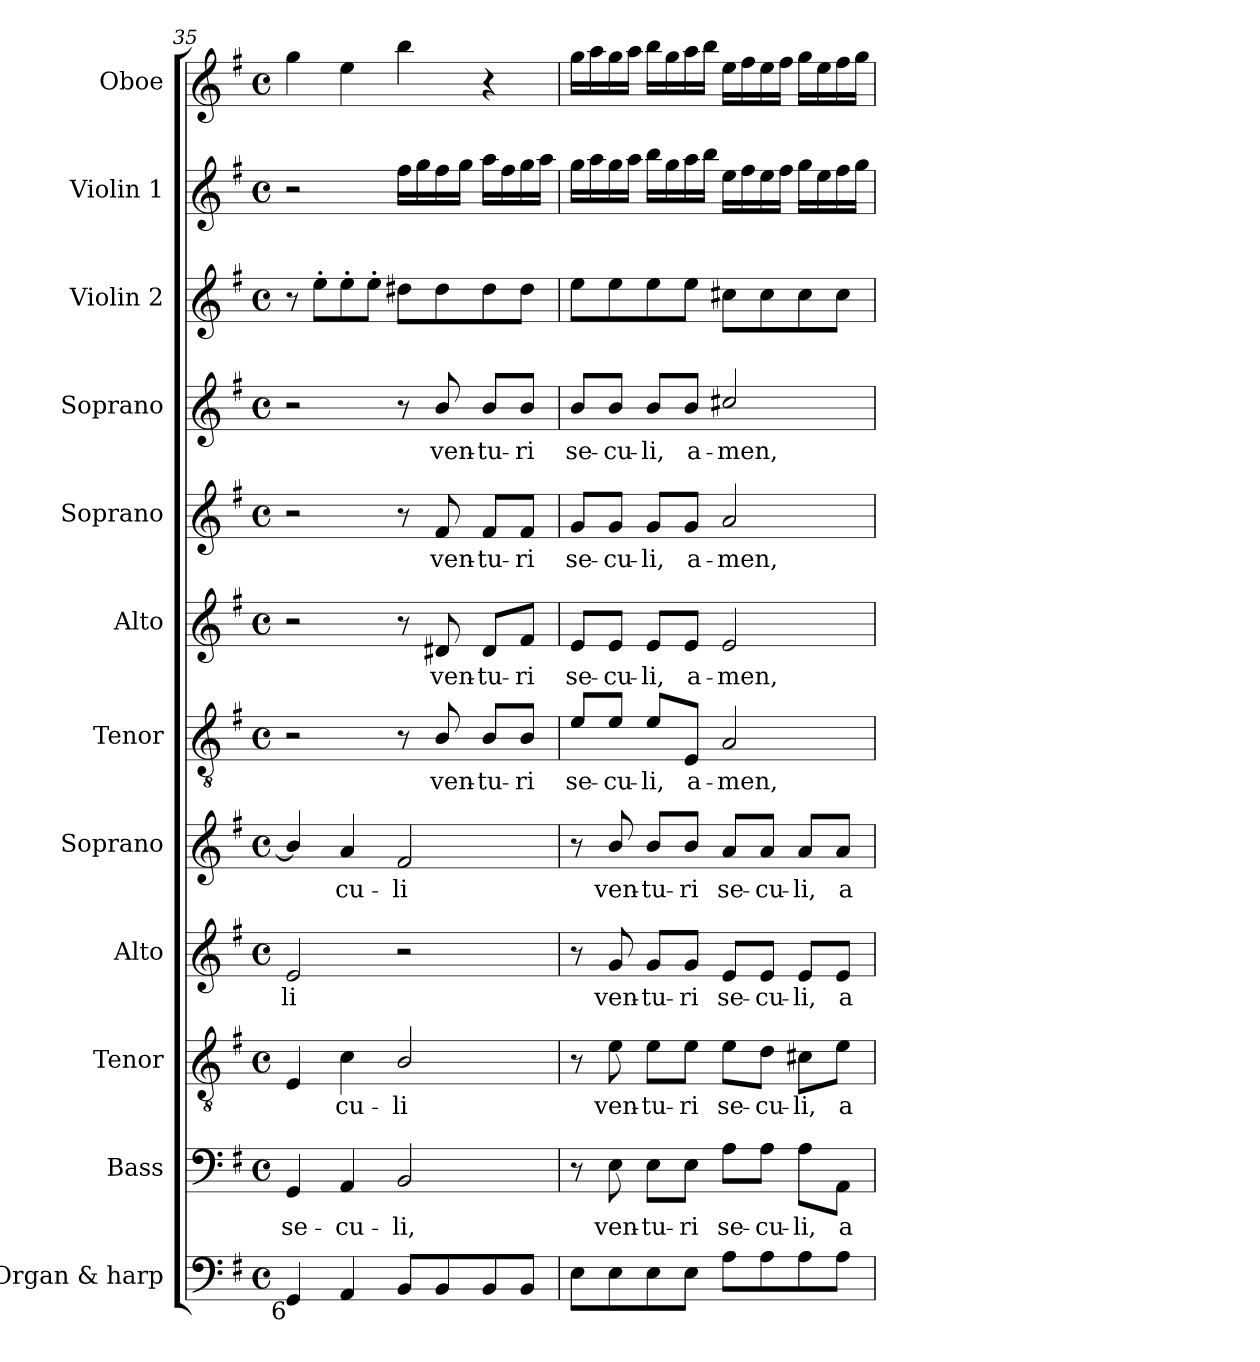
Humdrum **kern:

**kern	**kern	**text	**kern	**text	**kern	**text	**kern	**text	**kern	**text	**kern	**text	**kern	**text	**kern	**text	**kern	**kern	**kern
*part12	*part11	*part11	*part10	*part10	*part9	*part9	*part8	*part8	*part7	*part7	*part6	*part6	*part5	*part5	*part4	*part4	*part3	*part2	*part1
*staff12	*staff11	*staff11	*staff10	*staff10	*staff9	*staff9	*staff8	*staff8	*staff7	*staff7	*staff6	*staff6	*staff5	*staff5	*staff4	*staff4	*staff3	*staff2	*staff1
*I"Organ & harp	*I"Bass	*	*I"Tenor	*	*I"Alto	*	*I"Soprano	*	*I"Tenor	*	*I"Alto	*	*I"Soprano	*	*I"Soprano	*	*I"Violin 2	*I"Violin 1	*I"Oboe
*I'Org. & H.	*I'B.	*	*I'T.	*	*I'A.	*	*I'S.	*	*I'T.	*	*I'A.	*	*I'S.	*	*I'S.	*	*I'Vln. 2	*I'Vln. 1	*I'Ob.
!!LO:PB:g=z
*clefF4	*clefF4	*	*clefGv2	*	*clefG2	*	*clefG2	*	*clefGv2	*	*clefG2	*	*clefG2	*	*clefG2	*	*clefG2	*clefG2	*clefG2
*	*	*	*ITrd7c12	*	*	*	*	*	*ITrd7c12	*	*	*	*	*	*	*	*	*	*
*k[f#]	*k[f#]	*	*k[f#]	*	*k[f#]	*	*k[f#]	*	*k[f#]	*	*k[f#]	*	*k[f#]	*	*k[f#]	*	*k[f#]	*k[f#]	*k[f#]
*G:	*G:	*	*G:	*	*G:	*	*G:	*	*G:	*	*G:	*	*G:	*	*G:	*	*G:	*G:	*G:
*M4/4	*M4/4	*	*M4/4	*	*M4/4	*	*M4/4	*	*M4/4	*	*M4/4	*	*M4/4	*	*M4/4	*	*M4/4	*M4/4	*M4/4
*met(c)	*met(c)	*	*met(c)	*	*met(c)	*	*met(c)	*	*met(c)	*	*met(c)	*	*met(c)	*	*met(c)	*	*met(c)	*met(c)	*met(c)
=35	=35	=35	=35	=35	=35	=35	=35	=35	=35	=35	=35	=35	=35	=35	=35	=35	=35	=35	=35
!	!	!LO:LY:b:color=#000000	!	!	!	!	!	!	!	!	!	!	!	!	!	!	!	!	!
!LO:TX:b:rj:t=6	!	!	!	!	!	!	!	!	!	!	!	!	!	!	!	!	!	!	!
!	!	!	!	!	!	!LO:LY:b:color=#000000	!	!	!	!	!	!	!	!	!	!	!	!	!
4GGi/	4GGi/	se-	4EEi/	.	2ei/	-li	4bi/]	.	2r	.	2r	.	2r	.	2r	.	8r	2r	4ggi\
.	.	.	.	.	.	.	.	.	.	.	.	.	.	.	.	.	8ee'i\L	.	.
!	!	!LO:LY:b:color=#000000	!	!	!	!	!	!	!	!	!	!	!	!	!	!	!	!	!
!	!	!	!	!LO:LY:b:color=#000000	!	!	!	!	!	!	!	!	!	!	!	!	!	!	!
!	!	!	!	!	!	!	!	!LO:LY:b:color=#000000	!	!	!	!	!	!	!	!	!	!	!
4AAi/	4AAi/	-cu-	4Ci\	-cu-	.	.	4ai/	-cu-	.	.	.	.	.	.	.	.	8ee'i\	.	4eei\
.	.	.	.	.	.	.	.	.	.	.	.	.	.	.	.	.	8ee'i\J	.	.
!	!	!LO:LY:b:color=#000000	!	!	!	!	!	!	!	!	!	!	!	!	!	!	!	!	!
!	!	!	!	!LO:LY:b:color=#000000	!	!	!	!	!	!	!	!	!	!	!	!	!	!	!
!	!	!	!	!	!	!	!	!LO:LY:b:color=#000000	!	!	!	!	!	!	!	!	!	!	!
8BBi/L	2BBi/	-li,	2BBi/	-li	2r	.	2f#i/	-li	8r	.	8r	.	8r	.	8r	.	8dd#Xi\L	16ff#i\LL	4bbi\
.	.	.	.	.	.	.	.	.	.	.	.	.	.	.	.	.	.	16ggi\	.
!	!	!	!	!	!	!	!	!	!	!LO:LY:b:color=#000000	!	!	!	!	!	!	!	!	!
!	!	!	!	!	!	!	!	!	!	!	!	!LO:LY:b:color=#000000	!	!	!	!	!	!	!
!	!	!	!	!	!	!	!	!	!	!	!	!	!	!LO:LY:b:color=#000000	!	!	!	!	!
!	!	!	!	!	!	!	!	!	!	!	!	!	!	!	!	!LO:LY:b:color=#000000	!	!	!
8BBi/	.	.	.	.	.	.	.	.	8BBi/	ven-	8d#Xi/	ven-	8f#i/	ven-	8bi/	ven-	8dd#i\	16ff#i\	.
.	.	.	.	.	.	.	.	.	.	.	.	.	.	.	.	.	.	16ggi\JJ	.
!	!	!	!	!	!	!	!	!	!	!LO:LY:b:color=#000000	!	!	!	!	!	!	!	!	!
!	!	!	!	!	!	!	!	!	!	!	!	!LO:LY:b:color=#000000	!	!	!	!	!	!	!
!	!	!	!	!	!	!	!	!	!	!	!	!	!	!LO:LY:b:color=#000000	!	!	!	!	!
!	!	!	!	!	!	!	!	!	!	!	!	!	!	!	!	!LO:LY:b:color=#000000	!	!	!
8BBi/	.	.	.	.	.	.	.	.	8BBi/L	-tu-	8d#i/L	-tu-	8f#i/L	-tu-	8bi/L	-tu-	8dd#i\	16aai\LL	4r
.	.	.	.	.	.	.	.	.	.	.	.	.	.	.	.	.	.	16ff#i\	.
!	!	!	!	!	!	!	!	!	!	!LO:LY:b:color=#000000	!	!	!	!	!	!	!	!	!
!	!	!	!	!	!	!	!	!	!	!	!	!LO:LY:b:color=#000000	!	!	!	!	!	!	!
!	!	!	!	!	!	!	!	!	!	!	!	!	!	!LO:LY:b:color=#000000	!	!	!	!	!
!	!	!	!	!	!	!	!	!	!	!	!	!	!	!	!	!LO:LY:b:color=#000000	!	!	!
8BBi/J	.	.	.	.	.	.	.	.	8BBi/J	-ri	8f#i/J	-ri	8f#i/J	-ri	8bi/J	-ri	8dd#i\J	16ggi\	.
.	.	.	.	.	.	.	.	.	.	.	.	.	.	.	.	.	.	16aai\JJ	.
=36	=36	=36	=36	=36	=36	=36	=36	=36	=36	=36	=36	=36	=36	=36	=36	=36	=36	=36	=36
!	!	!	!	!	!	!	!	!	!	!LO:LY:b:color=#000000	!	!	!	!	!	!	!	!	!
!	!	!	!	!	!	!	!	!	!	!	!	!LO:LY:b:color=#000000	!	!	!	!	!	!	!
!	!	!	!	!	!	!	!	!	!	!	!	!	!	!LO:LY:b:color=#000000	!	!	!	!	!
!	!	!	!	!	!	!	!	!	!	!	!	!	!	!	!	!LO:LY:b:color=#000000	!	!	!
8Ei\L	8r	.	8r	.	8r	.	8r	.	8Ei/L	se-	8ei/L	se-	8gi/L	se-	8bi/L	se-	8eei\L	16ggi\LL	16ggi\LL
.	.	.	.	.	.	.	.	.	.	.	.	.	.	.	.	.	.	16aai\	16aai\
!	!	!LO:LY:b:color=#000000	!	!	!	!	!	!	!	!	!	!	!	!	!	!	!	!	!
!	!	!	!	!LO:LY:b:color=#000000	!	!	!	!	!	!	!	!	!	!	!	!	!	!	!
!	!	!	!	!	!	!LO:LY:b:color=#000000	!	!	!	!	!	!	!	!	!	!	!	!	!
!	!	!	!	!	!	!	!	!LO:LY:b:color=#000000	!	!	!	!	!	!	!	!	!	!	!
!	!	!	!	!	!	!	!	!	!	!LO:LY:b:color=#000000	!	!	!	!	!	!	!	!	!
!	!	!	!	!	!	!	!	!	!	!	!	!LO:LY:b:color=#000000	!	!	!	!	!	!	!
!	!	!	!	!	!	!	!	!	!	!	!	!	!	!LO:LY:b:color=#000000	!	!	!	!	!
!	!	!	!	!	!	!	!	!	!	!	!	!	!	!	!	!LO:LY:b:color=#000000	!	!	!
8Ei\	8Ei\	ven-	8Ei\	ven-	8gi/	ven-	8bi/	ven-	8Ei/J	-cu-	8ei/J	-cu-	8gi/J	-cu-	8bi/J	-cu-	8eei\	16ggi\	16ggi\
.	.	.	.	.	.	.	.	.	.	.	.	.	.	.	.	.	.	16aai\JJ	16aai\JJ
!	!	!LO:LY:b:color=#000000	!	!	!	!	!	!	!	!	!	!	!	!	!	!	!	!	!
!	!	!	!	!LO:LY:b:color=#000000	!	!	!	!	!	!	!	!	!	!	!	!	!	!	!
!	!	!	!	!	!	!LO:LY:b:color=#000000	!	!	!	!	!	!	!	!	!	!	!	!	!
!	!	!	!	!	!	!	!	!LO:LY:b:color=#000000	!	!	!	!	!	!	!	!	!	!	!
!	!	!	!	!	!	!	!	!	!	!LO:LY:b:color=#000000	!	!	!	!	!	!	!	!	!
!	!	!	!	!	!	!	!	!	!	!	!	!LO:LY:b:color=#000000	!	!	!	!	!	!	!
!	!	!	!	!	!	!	!	!	!	!	!	!	!	!LO:LY:b:color=#000000	!	!	!	!	!
!	!	!	!	!	!	!	!	!	!	!	!	!	!	!	!	!LO:LY:b:color=#000000	!	!	!
8Ei\	8Ei\L	-tu-	8Ei\L	-tu-	8gi/L	-tu-	8bi/L	-tu-	8Ei/L	-li,	8ei/L	-li,	8gi/L	-li,	8bi/L	-li,	8eei\	16bbi\LL	16bbi\LL
.	.	.	.	.	.	.	.	.	.	.	.	.	.	.	.	.	.	16ggi\	16ggi\
!	!	!LO:LY:b:color=#000000	!	!	!	!	!	!	!	!	!	!	!	!	!	!	!	!	!
!	!	!	!	!LO:LY:b:color=#000000	!	!	!	!	!	!	!	!	!	!	!	!	!	!	!
!	!	!	!	!	!	!LO:LY:b:color=#000000	!	!	!	!	!	!	!	!	!	!	!	!	!
!	!	!	!	!	!	!	!	!LO:LY:b:color=#000000	!	!	!	!	!	!	!	!	!	!	!
!	!	!	!	!	!	!	!	!	!	!LO:LY:b:color=#000000	!	!	!	!	!	!	!	!	!
!	!	!	!	!	!	!	!	!	!	!	!	!LO:LY:b:color=#000000	!	!	!	!	!	!	!
!	!	!	!	!	!	!	!	!	!	!	!	!	!	!LO:LY:b:color=#000000	!	!	!	!	!
!	!	!	!	!	!	!	!	!	!	!	!	!	!	!	!	!LO:LY:b:color=#000000	!	!	!
8Ei\J	8Ei\J	-ri	8Ei\J	-ri	8gi/J	-ri	8bi/J	-ri	8EEi/J	a-	8ei/J	a-	8gi/J	a-	8bi/J	a-	8eei\J	16aai\	16aai\
.	.	.	.	.	.	.	.	.	.	.	.	.	.	.	.	.	.	16bbi\JJ	16bbi\JJ
!	!	!LO:LY:b:color=#000000	!	!	!	!	!	!	!	!	!	!	!	!	!	!	!	!	!
!	!	!	!	!LO:LY:b:color=#000000	!	!	!	!	!	!	!	!	!	!	!	!	!	!	!
!	!	!	!	!	!	!LO:LY:b:color=#000000	!	!	!	!	!	!	!	!	!	!	!	!	!
!	!	!	!	!	!	!	!	!LO:LY:b:color=#000000	!	!	!	!	!	!	!	!	!	!	!
!	!	!	!	!	!	!	!	!	!	!LO:LY:b:color=#000000	!	!	!	!	!	!	!	!	!
!	!	!	!	!	!	!	!	!	!	!	!	!LO:LY:b:color=#000000	!	!	!	!	!	!	!
!	!	!	!	!	!	!	!	!	!	!	!	!	!	!LO:LY:b:color=#000000	!	!	!	!	!
!	!	!	!	!	!	!	!	!	!	!	!	!	!	!	!	!LO:LY:b:color=#000000	!	!	!
8Ai\L	8Ai\L	se-	8Ei\L	se-	8ei/L	se-	8ai/L	se-	2AAi/	-men,	2ei/	-men,	2ai/	-men,	2cc#Xi/	-men,	8cc#Xi\L	16eei\LL	16eei\LL
.	.	.	.	.	.	.	.	.	.	.	.	.	.	.	.	.	.	16ff#i\	16ff#i\
!	!	!LO:LY:b:color=#000000	!	!	!	!	!	!	!	!	!	!	!	!	!	!	!	!	!
!	!	!	!	!LO:LY:b:color=#000000	!	!	!	!	!	!	!	!	!	!	!	!	!	!	!
!	!	!	!	!	!	!LO:LY:b:color=#000000	!	!	!	!	!	!	!	!	!	!	!	!	!
!	!	!	!	!	!	!	!	!LO:LY:b:color=#000000	!	!	!	!	!	!	!	!	!	!	!
8Ai\	8Ai\J	-cu-	8Di\J	-cu-	8ei/J	-cu-	8ai/J	-cu-	.	.	.	.	.	.	.	.	8cc#i\	16eei\	16eei\
.	.	.	.	.	.	.	.	.	.	.	.	.	.	.	.	.	.	16ff#i\JJ	16ff#i\JJ
!	!	!LO:LY:b:color=#000000	!	!	!	!	!	!	!	!	!	!	!	!	!	!	!	!	!
!	!	!	!	!LO:LY:b:color=#000000	!	!	!	!	!	!	!	!	!	!	!	!	!	!	!
!	!	!	!	!	!	!LO:LY:b:color=#000000	!	!	!	!	!	!	!	!	!	!	!	!	!
!	!	!	!	!	!	!	!	!LO:LY:b:color=#000000	!	!	!	!	!	!	!	!	!	!	!
8Ai\	8Ai\L	-li,	8C#Xi\L	-li,	8ei/L	-li,	8ai/L	-li,	.	.	.	.	.	.	.	.	8cc#i\	16ggi\LL	16ggi\LL
.	.	.	.	.	.	.	.	.	.	.	.	.	.	.	.	.	.	16eei\	16eei\
!	!	!LO:LY:b:color=#000000	!	!	!	!	!	!	!	!	!	!	!	!	!	!	!	!	!
!	!	!	!	!LO:LY:b:color=#000000	!	!	!	!	!	!	!	!	!	!	!	!	!	!	!
!	!	!	!	!	!	!LO:LY:b:color=#000000	!	!	!	!	!	!	!	!	!	!	!	!	!
!	!	!	!	!	!	!	!	!LO:LY:b:color=#000000	!	!	!	!	!	!	!	!	!	!	!
8Ai\J	8AAi\J	a-	8Ei\J	a-	8ei/J	a-	8ai/J	a-	.	.	.	.	.	.	.	.	8cc#i\J	16ff#i\	16ff#i\
.	.	.	.	.	.	.	.	.	.	.	.	.	.	.	.	.	.	16ggi\JJ	16ggi\JJ
=	=	=	=	=	=	=	=	=	=	=	=	=	=	=	=	=	=	=	=
*-	*-	*-	*-	*-	*-	*-	*-	*-	*-	*-	*-	*-	*-	*-	*-	*-	*-	*-	*-
